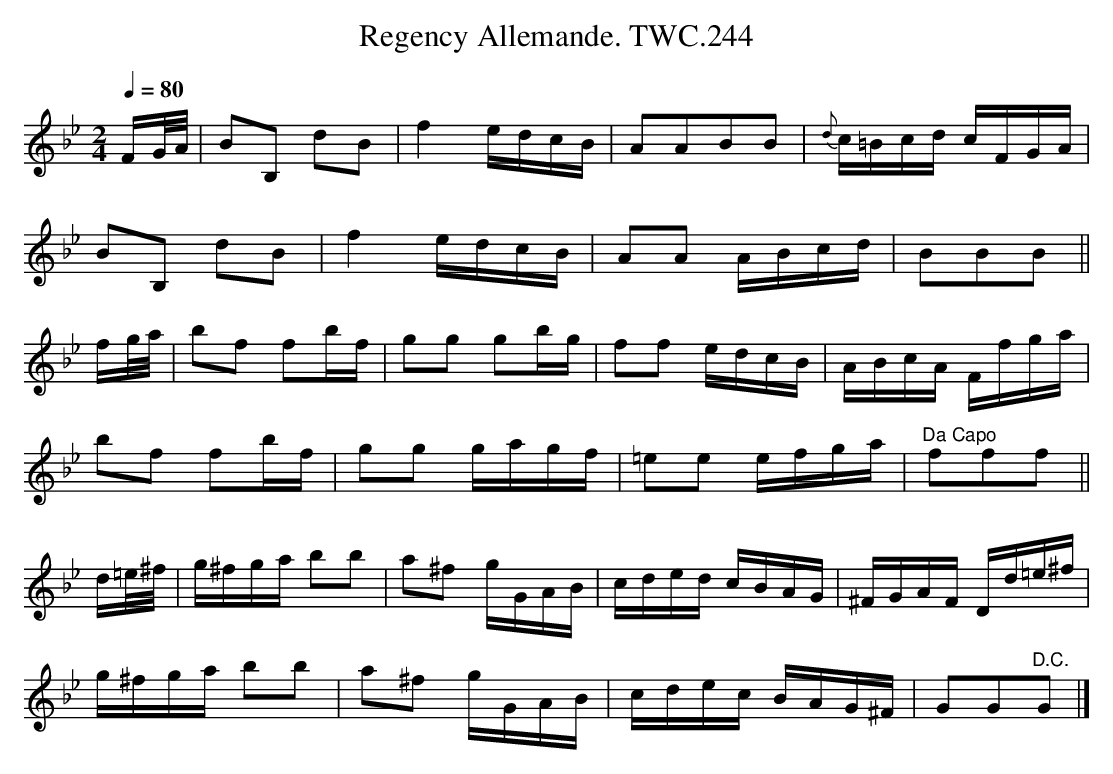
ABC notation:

X:1
T:Regency Allemande. TWC.244
M:2/4
L:1/8
Q:1/4=80
K:Gm
F/G//A//|BB, dB|f2e/d/c/B/|AABB|{d}c/=B/c/d/ c/F/G/A/|
BB,  dB|f2e/d/c/B/|AA A/B/c/d/|BBB||
f/g//a//|bf fb/f/|gg gb/g/|ff e/d/c/B/|A/B/c/A/ F/f/g/a/|
bf fb/f/|gg g/a/g/f/|=ee e/f/g/a/|"Da Capo"fff||
d/=e//^f//|g/^f/g/a/ bb|a^f g/G/A/B/|c/d/e/d/ c/B/A/G/|^F/G/A/F/ D/d/=e/^f/|
g/^f/g/a/ bb|a^f g/G/A/B/|c/d/e/c/ B/A/G/^F/|GG"D.C."G|]
